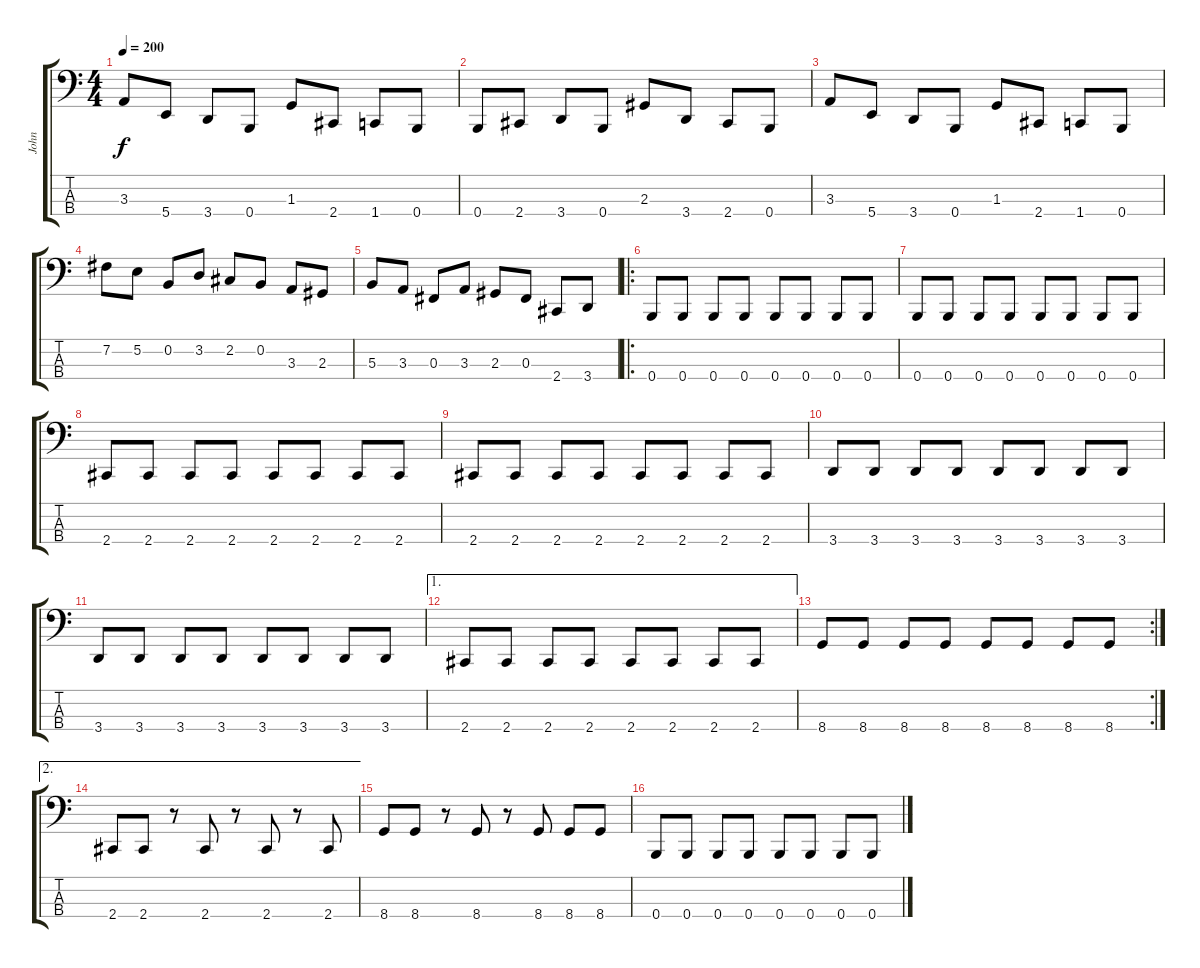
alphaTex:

\track ("John" "John") {instrument electricbasspick}
\staff {score tabs}
\tuning (E2 B1 Gb1 B0) {hide}
\ts (4 4)
\tempo 200
\clef f4
\ks c
3.3.8{dy f} 5.4.8 3.4.8 0.4.8 1.3.8 2.4.8 1.4.8 0.4.8 |
0.4.8 2.4.8 3.4.8 0.4.8 2.3.8 3.4.8 2.4.8 0.4.8 |
3.3.8 5.4.8 3.4.8 0.4.8 1.3.8 2.4.8 1.4.8 0.4.8 |
7.2.8 5.2.8 0.2.8 3.2.8 2.2.8 0.2.8 3.3.8 2.3.8 |
5.3.8 3.3.8 0.3.8 3.3.8 2.3.8 0.3.8 2.4.8 3.4.8 |
\ro
0.4.8 0.4.8 0.4.8 0.4.8 0.4.8 0.4.8 0.4.8 0.4.8 |
0.4.8 0.4.8 0.4.8 0.4.8 0.4.8 0.4.8 0.4.8 0.4.8 |
2.4.8 2.4.8 2.4.8 2.4.8 2.4.8 2.4.8 2.4.8 2.4.8 |
2.4.8 2.4.8 2.4.8 2.4.8 2.4.8 2.4.8 2.4.8 2.4.8 |
3.4.8 3.4.8 3.4.8 3.4.8 3.4.8 3.4.8 3.4.8 3.4.8 |
3.4.8 3.4.8 3.4.8 3.4.8 3.4.8 3.4.8 3.4.8 3.4.8 |
\ae 1
2.4.8 2.4.8 2.4.8 2.4.8 2.4.8 2.4.8 2.4.8 2.4.8 |
\rc 2
8.4.8 8.4.8 8.4.8 8.4.8 8.4.8 8.4.8 8.4.8 8.4.8 |
\ae 2
2.4.8 2.4.8 r.8 2.4.8 r.8 2.4.8 r.8 2.4.8 |
8.4.8 8.4.8 r.8 8.4.8 r.8 8.4.8 8.4.8 8.4.8 |
0.4.8 0.4.8 0.4.8 0.4.8 0.4.8 0.4.8 0.4.8 0.4.8
